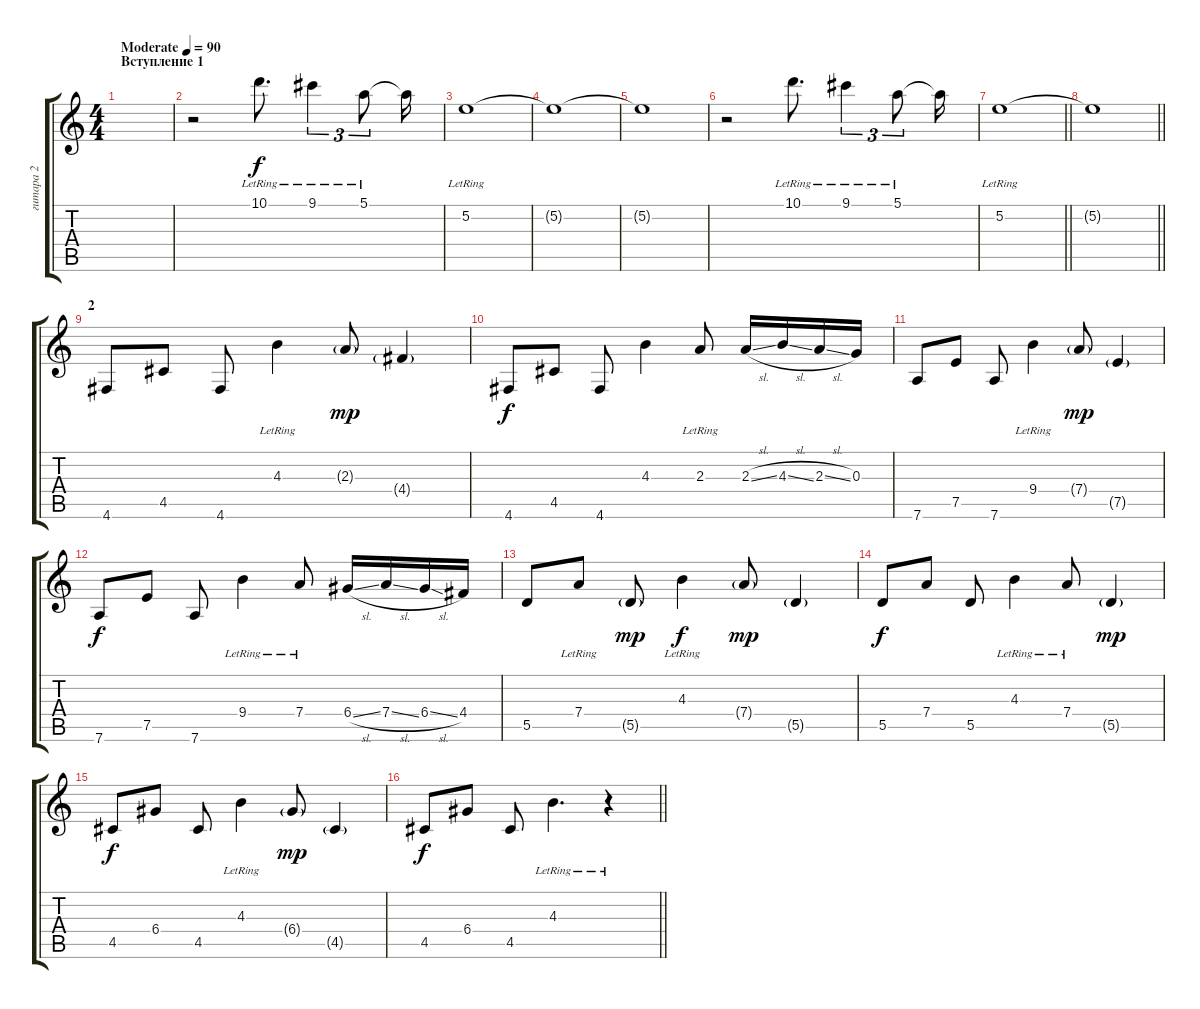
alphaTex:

\track ("гитара 2" "гитара 2") {instrument acousticguitarsteel}
\staff {score tabs}
\tuning (E4 B3 G3 D3 A2 D2) {hide}
\ts (4 4)
\section ("" "Вступление 1")
\tempo (90 "Moderate")
\clef g2
\ks c
|
r.2{volume 16} 10.1{lr}.8{d} 9.1{lr}.4{tu (3 2)} 5.1{lr}.8{tu (3 2)} 5.1{t}.16 |
5.2{lr}.1 |
5.2{t}.1 |
5.2{t}.1 |
r.2 10.1{lr}.8{d} 9.1{lr}.4{tu (3 2)} 5.1{lr}.8{tu (3 2)} 5.1{t}.16 |
\barLineRight lightlight
5.2{lr}.1 |
\barLineRight lightlight
5.2{t}.1 |
\section ("" "2")
4.6.8 4.5.8 4.6.8 4.3{lr}.4 2.3{g}.8{dy mp} 4.4{g}.4 |
4.6.8{dy f} 4.5.8 4.6.8 4.3.4 2.3{lr}.8 2.3{sl}.16 4.3{sl}.16 2.3{sl}.16 0.3.16 |
7.6.8 7.5.8 7.6.8 9.4{lr}.4 7.4{g}.8{dy mp} 7.5{g}.4 |
7.6.8{dy f} 7.5.8 7.6.8 9.4{lr}.4 7.4{lr}.8 6.4{sl}.16 7.4{sl}.16 6.4{sl}.16 4.4.16 |
5.5.8 7.4{lr}.8 5.5{g}.8{dy mp} 4.3{lr}.4{dy f} 7.4{g}.8{dy mp} 5.5{g}.4 |
5.5.8{dy f} 7.4.8 5.5.8 4.3{lr}.4 7.4{lr}.8 5.5{g}.4{dy mp} |
4.5.8{dy f} 6.4.8 4.5.8 4.3{lr}.4 6.4{g}.8{dy mp} 4.5{g}.4 |
\barLineRight lightlight
4.5.8{dy f} 6.4.8 4.5.8 4.3{lr}.4{d} r.4
